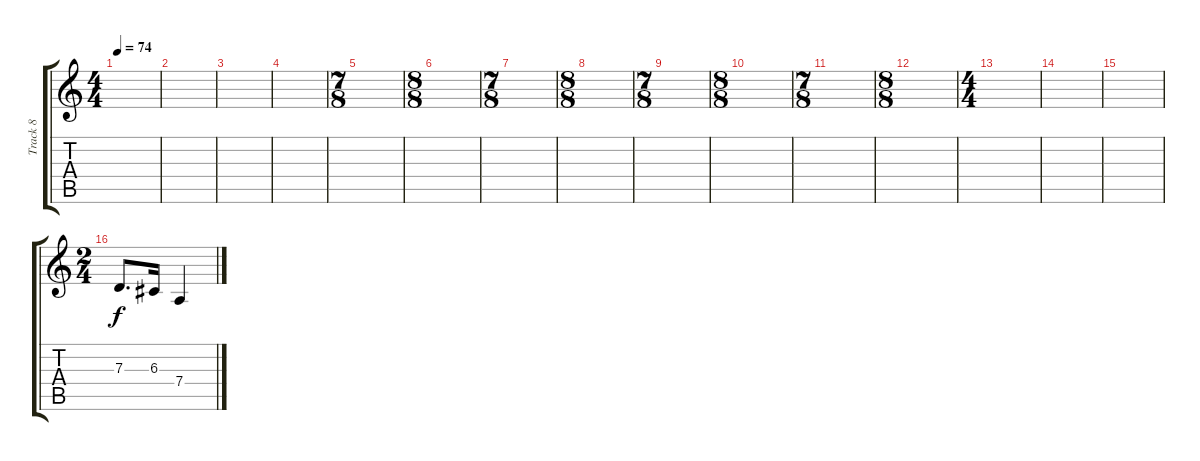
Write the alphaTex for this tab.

\track ("Track 8" "Track 8") {instrument brightacousticpiano}
\staff {score tabs}
\tuning (E4 B3 G3 D3 A2 E2) {hide}
\ts (4 4)
\tempo 74
\clef g2
\ks c
|
|
|
|
\ts (7 8)
|
\ts (8 8)
|
\ts (7 8)
|
\ts (8 8)
|
\ts (7 8)
|
\ts (8 8)
|
\ts (7 8)
|
\ts (8 8)
|
\ts (4 4)
|
|
|
\ts (2 4)
7.3.8{d volume 6} 6.3.16 7.4.4
